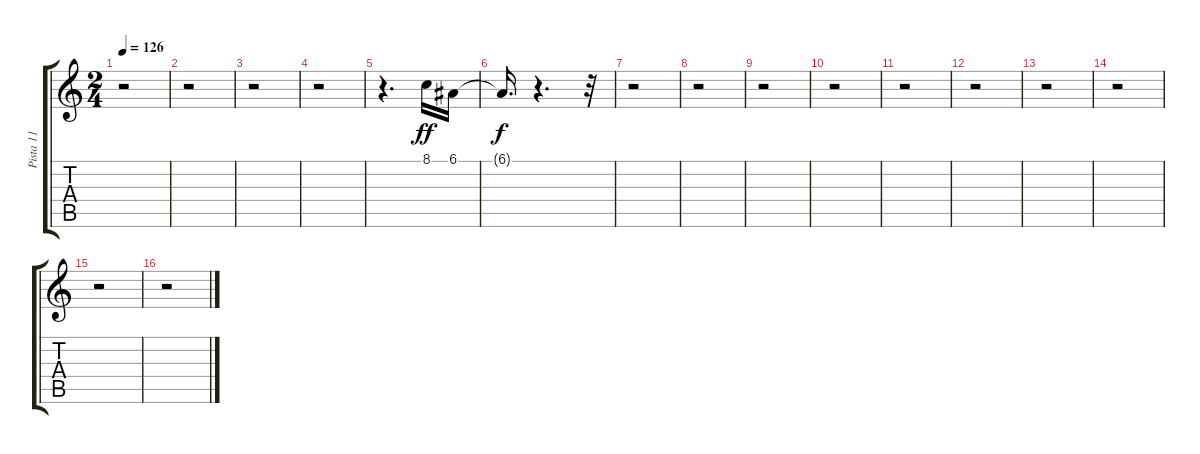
\track ("Pista 11" "Pista 11") {instrument brasssection}
\staff {score tabs}
\tuning (E4 B3 G3 D3 A2 E2) {hide}
\ts (2 4)
\tempo 126
\clef g2
\ks c
r.2{dy f} |
r.2 |
r.2 |
r.2 |
r.4{d} 8.1.16{dy ff} 6.1.16 |
6.1{t}.16{d dy f} r.4{d} r.32 |
r.2 |
r.2 |
r.2 |
r.2 |
r.2 |
r.2 |
r.2 |
r.2 |
r.2 |
r.2
